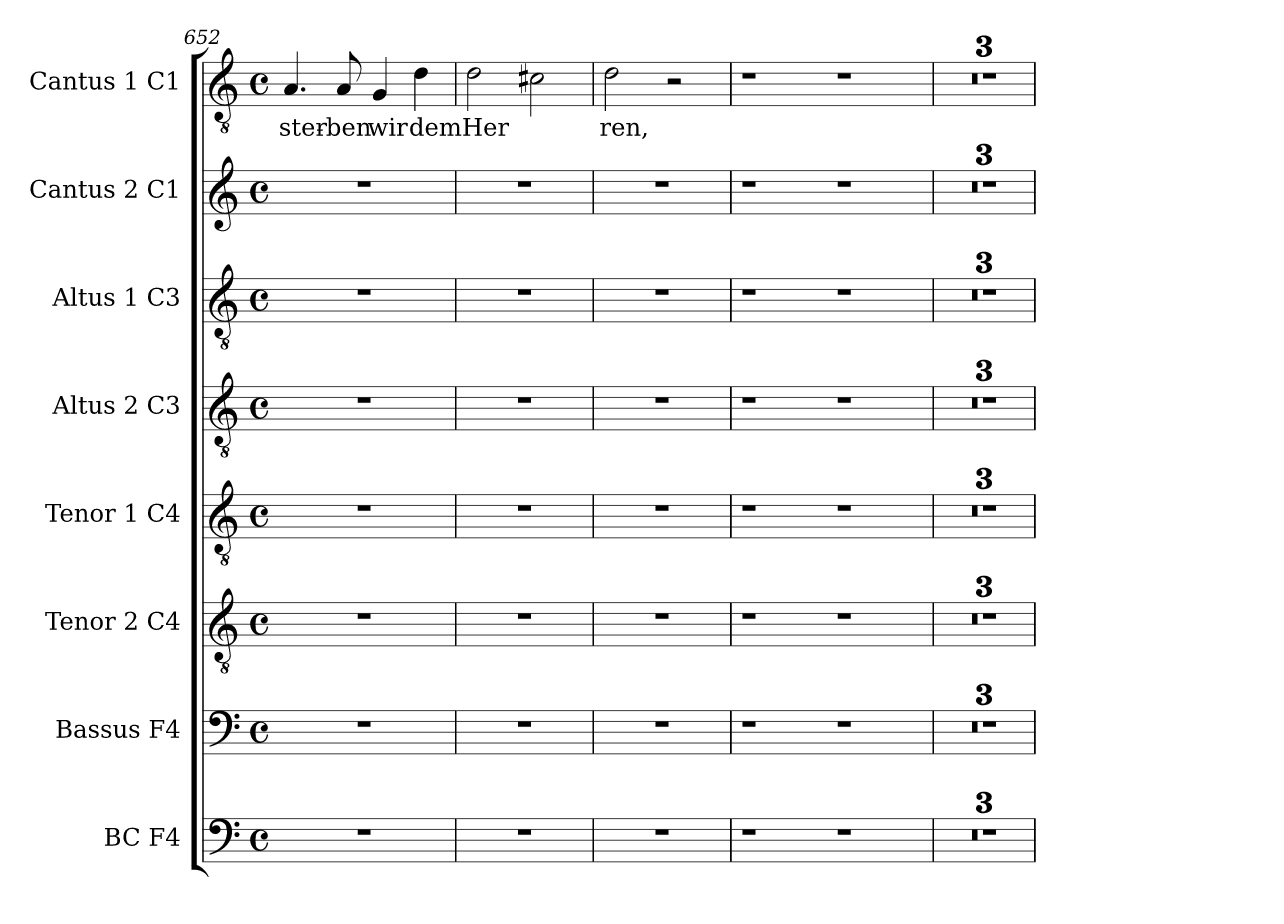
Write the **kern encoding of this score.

**kern	**kern	**kern	**kern	**kern	**kern	**kern	**kern	**text
*part8	*part7	*part6	*part5	*part4	*part3	*part2	*part1	*part1
*staff8	*staff7	*staff6	*staff5	*staff4	*staff3	*staff2	*staff1	*staff1
*I"BC  F4	*I"Bassus  F4	*I"Tenor 2  C4	*I"Tenor 1  C4	*I"Altus 2  C3	*I"Altus 1  C3	*I"Cantus 2  C1	*I"Cantus 1  C1	*
*clefF4	*clefF4	*clefGv2	*clefGv2	*clefGv2	*clefGv2	*clefG2	*clefGv2	*
*k[]	*k[]	*k[]	*k[]	*k[]	*k[]	*k[]	*k[]	*
*C:	*C:	*C:	*C:	*C:	*C:	*C:	*C:	*
*M4/4	*M4/4	*M4/4	*M4/4	*M4/4	*M4/4	*M4/4	*M4/4	*
*met(c)	*met(c)	*met(c)	*met(c)	*met(c)	*met(c)	*met(c)	*met(c)	*
=652	=652	=652	=652	=652	=652	=652	=652	=652
!	!	!	!	!	!	!	!	!LO:LY:b:cj
1r	1r	1r	1r	1r	1r	1r	4.A/	ster-
!	!	!	!	!	!	!	!	!LO:LY:b:cj
.	.	.	.	.	.	.	8A/	-ben
!	!	!	!	!	!	!	!	!LO:LY:b:cj
.	.	.	.	.	.	.	4G/	wir
!	!	!	!	!	!	!	!	!LO:LY:b:cj
.	.	.	.	.	.	.	4d\	dem
=653	=653	=653	=653	=653	=653	=653	=653	=653
!	!	!	!	!	!	!	!	!LO:LY:b:cj
1r	1r	1r	1r	1r	1r	1r	2d\	Her-
!	!	!	!	!	!	!	!	!LO:LY:b:cj
.	.	.	.	.	.	.	2c#X\	--
=654	=654	=654	=654	=654	=654	=654	=654	=654
!	!	!	!	!	!	!	!	!LO:LY:b:cj
1r	1r	1r	1r	1r	1r	1r	2d\	-ren,
.	.	.	.	.	.	.	2r	.
=655	=655	=655	=655	=655	=655	=655	=655	=655
1r	1r	1r	1r	1r	1r	1r	1r	.
1r	1r	1r	1r	1r	1r	1r	1r	.
=656	=656	=656	=656	=656	=656	=656	=656	=656
1r	1r	1r	1r	1r	1r	1r	1r	.
=657	=657	=657	=657	=657	=657	=657	=657	=657
1r	1r	1r	1r	1r	1r	1r	1r	.
=658	=658	=658	=658	=658	=658	=658	=658	=658
1r	1r	1r	1r	1r	1r	1r	1r	.
=	=	=	=	=	=	=	=	=
*-	*-	*-	*-	*-	*-	*-	*-	*-
